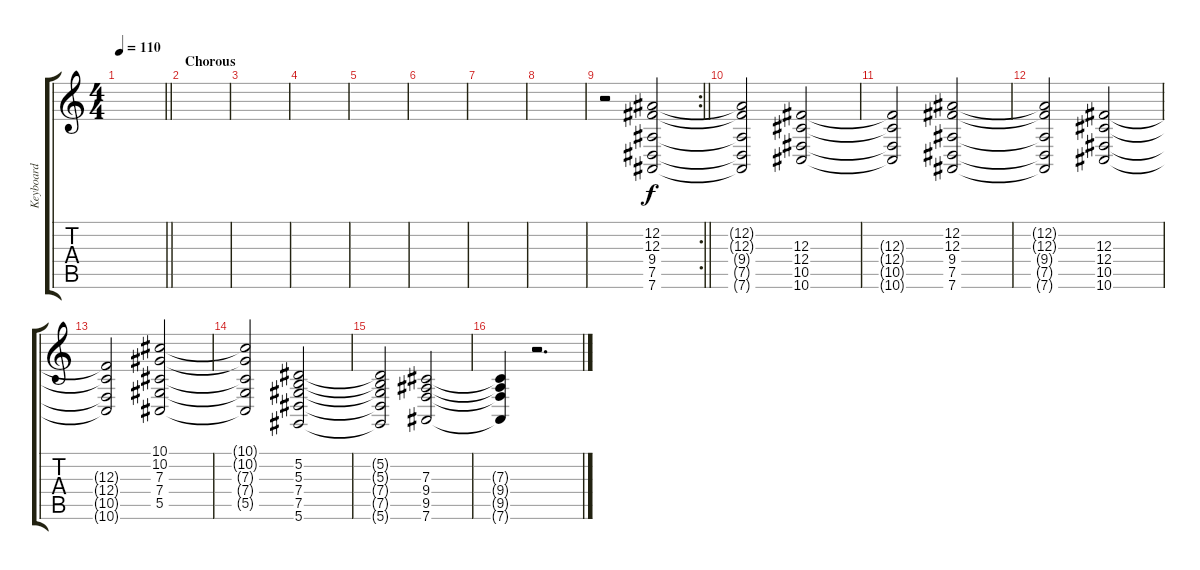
\track ("Keyboard" "Keyboard") {instrument stringensemble2}
\staff {score tabs}
\tuning (Eb4 Bb3 Gb3 Db3 Ab2 Eb2) {hide}
\ts (4 4)
\tempo 110
\clef g2
\barLineRight lightlight
\ks c
|
\section ("" "Chorous ")
|
|
|
|
|
|
|
\rc 2
\barLineRight lightlight
r.2 (12.2 12.3 9.4 7.5 7.6).2 |
\section ("" "")
(12.2{t} 12.3{t} 9.4{t} 7.5{t} 7.6{t}).2 (12.3 12.4 10.5 10.6).2 |
(12.3{t} 12.4{t} 10.5{t} 10.6{t}).2 (12.2 12.3 9.4 7.5 7.6).2 |
(12.2{t} 12.3{t} 9.4{t} 7.5{t} 7.6{t}).2 (12.3 12.4 10.5 10.6).2 |
(12.3{t} 12.4{t} 10.5{t} 10.6{t}).2 (10.1 10.2 7.3 7.4 5.5).2 |
(10.1{t} 10.2{t} 7.3{t} 7.4{t} 5.5{t}).2 (5.2 5.3 7.4 7.5 5.6).2 |
(5.2{t} 5.3{t} 7.4{t} 7.5{t} 5.6{t}).2 (7.3 9.4 9.5 7.6).2 |
(7.3{t} 9.4{t} 9.5{t} 7.6{t}).4 r.2{d}
